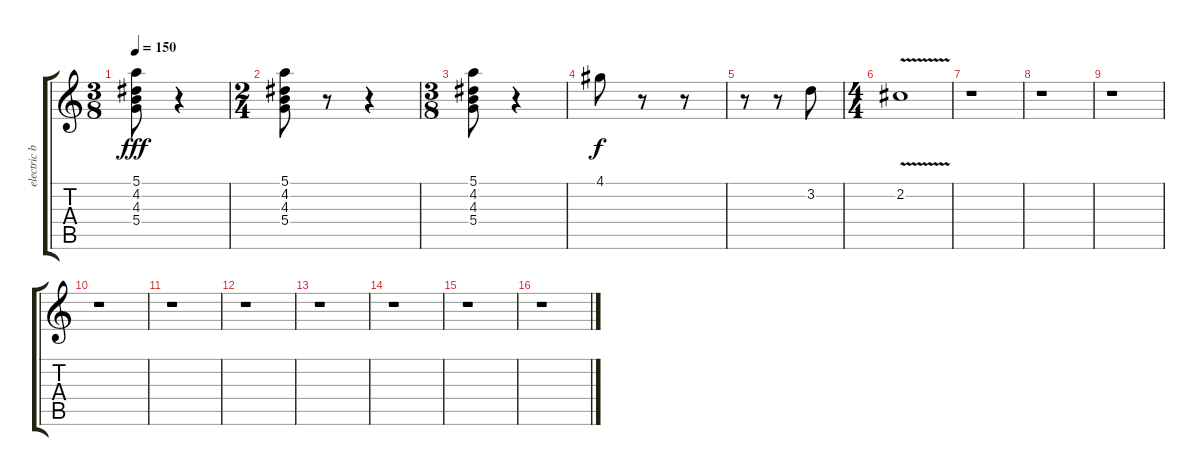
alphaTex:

\track ("electric banana" "electric b") {instrument overdrivenguitar}
\staff {score tabs}
\tuning (E4 B3 G3 D3 A2 E2) {hide}
\ts (3 8)
\tempo 150
\clef g2
\ks c
(5.1 4.2 4.3 5.4).8{dy fff} r.4 |
\ts (2 4)
(5.1 4.2 4.3 5.4).8 r.8 r.4 |
\ts (3 8)
(5.1 4.2 4.3 5.4).8 r.4 |
4.1.8{dy f} r.8 r.8 |
r.8 r.8 3.2.8 |
\ts (4 4)
2.2{v}.1 |
r.1 |
r.1 |
r.1 |
r.1 |
r.1 |
r.1 |
r.1 |
r.1 |
r.1 |
r.1
